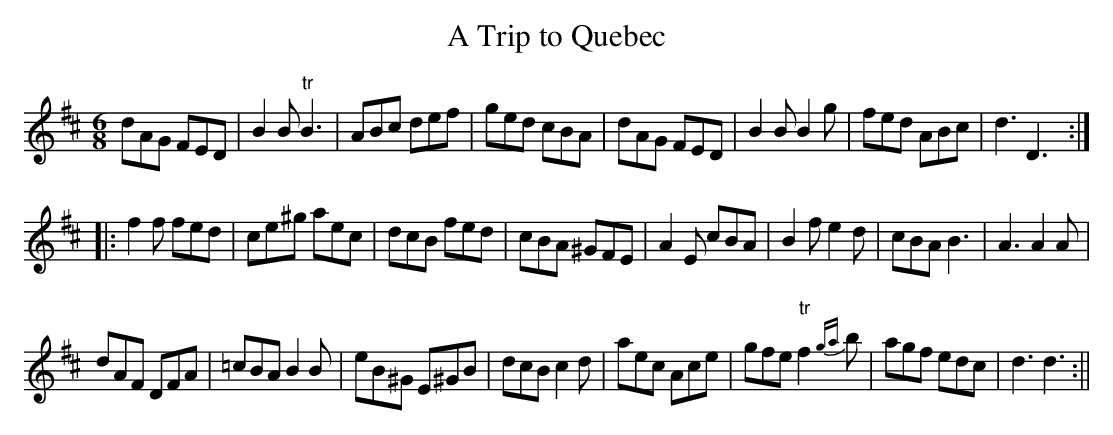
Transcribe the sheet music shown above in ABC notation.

X:1
T:Trip to Quebec, A
M:6/8
L:1/8
K:D
dAG FED | B2B "tr"B3 | ABc def | ged cBA | dAG FED | B2B B2g | fed ABc | d3 D3 :|
|: f2f fed | ce^g aec | dcB fed | cBA ^GFE | A2E cBA | B2f e2d | cBA B3 | A3 A2A |
dAF DFA | =cBA B2B | eB^G E^GB | dcB c2d | aec Ace | gfe "tr"f2 {ga}b | agf edc | d3 d3 :||
